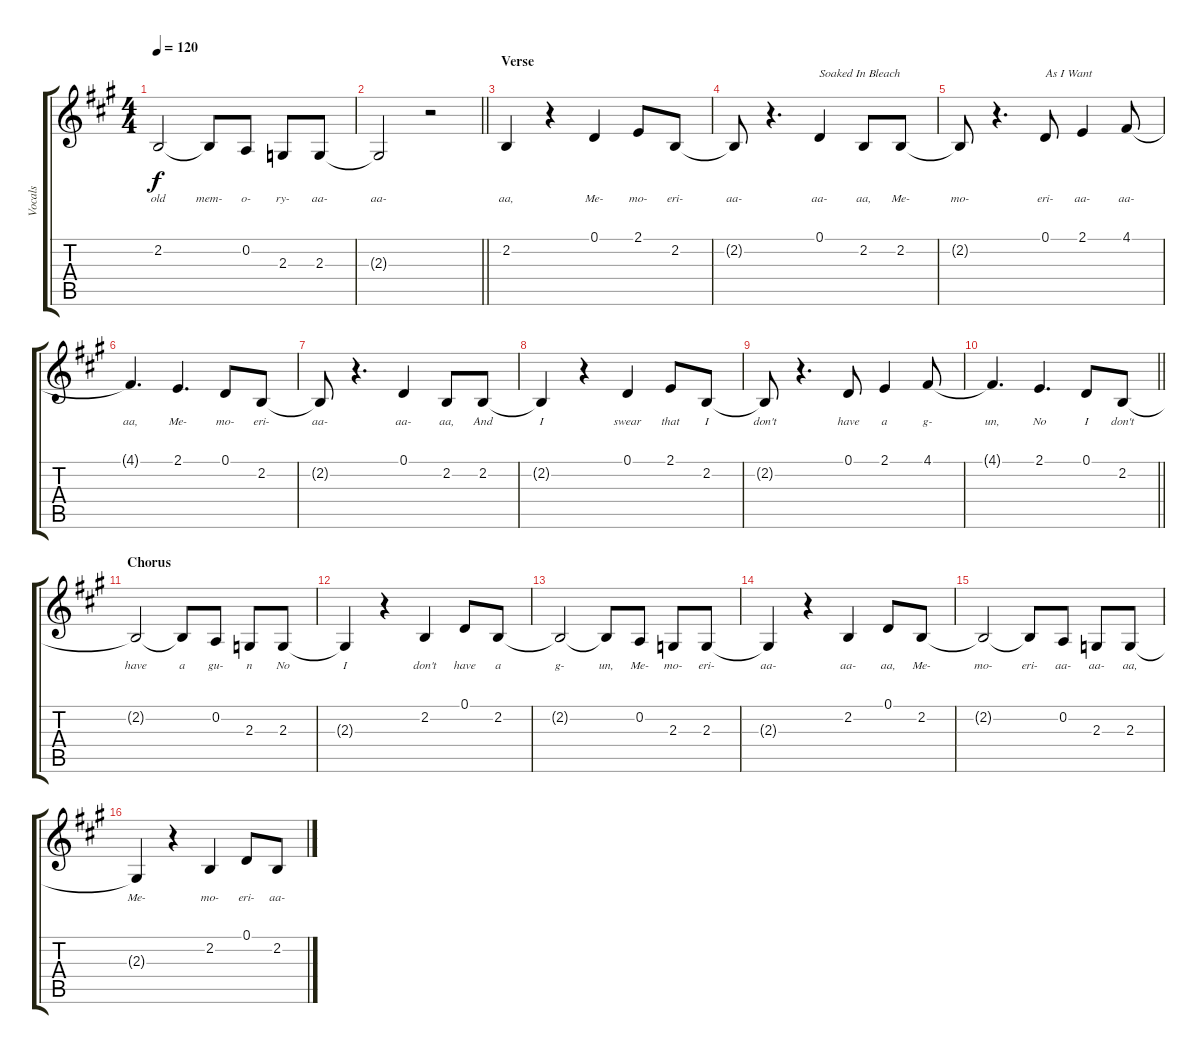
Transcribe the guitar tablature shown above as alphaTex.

\track ("Vocals" "Vocals") {instrument lead8bassandlead}
\staff {score tabs}
\tuning (D4 A3 F3 C3 G2 D2) {hide}
\ts (4 4)
\tempo 120
\clef g2
\ks a
2.2{t}.2{lyrics (0 "old") lyrics (1 "") lyrics (2 "") lyrics (3 "") lyrics (4 "") dy f} 2.2{t}.8{lyrics (0 "mem-") lyrics (1 "") lyrics (2 "") lyrics (3 "") lyrics (4 "")} 0.2.8{lyrics (0 "o-") lyrics (1 "") lyrics (2 "") lyrics (3 "") lyrics (4 "")} 2.3.8{lyrics (0 "ry-") lyrics (1 "") lyrics (2 "") lyrics (3 "") lyrics (4 "")} 2.3.8{lyrics (0 "aa-") lyrics (1 "") lyrics (2 "") lyrics (3 "") lyrics (4 "")} |
\barLineRight lightlight
2.3{t}.2{lyrics (0 "aa-") lyrics (1 "") lyrics (2 "") lyrics (3 "") lyrics (4 "")} r.2 |
\section ("" "Verse")
2.2.4{lyrics (0 "aa,") lyrics (1 "") lyrics (2 "") lyrics (3 "") lyrics (4 "")} r.4 0.1.4{lyrics (0 "Me-") lyrics (1 "") lyrics (2 "") lyrics (3 "") lyrics (4 "")} 2.1.8{lyrics (0 "mo-") lyrics (1 "") lyrics (2 "") lyrics (3 "") lyrics (4 "")} 2.2.8{lyrics (0 "eri-") lyrics (1 "") lyrics (2 "") lyrics (3 "") lyrics (4 "")} |
2.2{t}.8{lyrics (0 "aa-") lyrics (1 "") lyrics (2 "") lyrics (3 "") lyrics (4 "")} r.4{d} 0.1.4{txt "Soaked In Bleach" lyrics (0 "aa-") lyrics (1 "") lyrics (2 "") lyrics (3 "") lyrics (4 "")} 2.2.8{lyrics (0 "aa,") lyrics (1 "") lyrics (2 "") lyrics (3 "") lyrics (4 "")} 2.2.8{lyrics (0 "Me-") lyrics (1 "") lyrics (2 "") lyrics (3 "") lyrics (4 "")} |
2.2{t}.8{lyrics (0 "mo-") lyrics (1 "") lyrics (2 "") lyrics (3 "") lyrics (4 "")} r.4{d} 0.1.8{txt "As I Want" lyrics (0 "eri-") lyrics (1 "") lyrics (2 "") lyrics (3 "") lyrics (4 "")} 2.1.4{lyrics (0 "aa-") lyrics (1 "") lyrics (2 "") lyrics (3 "") lyrics (4 "")} 4.1.8{lyrics (0 "aa-") lyrics (1 "") lyrics (2 "") lyrics (3 "") lyrics (4 "")} |
4.1{t}.4{d lyrics (0 "aa,") lyrics (1 "") lyrics (2 "") lyrics (3 "") lyrics (4 "")} 2.1.4{d lyrics (0 "Me-") lyrics (1 "") lyrics (2 "") lyrics (3 "") lyrics (4 "")} 0.1.8{lyrics (0 "mo-") lyrics (1 "") lyrics (2 "") lyrics (3 "") lyrics (4 "")} 2.2.8{lyrics (0 "eri-") lyrics (1 "") lyrics (2 "") lyrics (3 "") lyrics (4 "")} |
2.2{t}.8{lyrics (0 "aa-") lyrics (1 "") lyrics (2 "") lyrics (3 "") lyrics (4 "")} r.4{d} 0.1.4{lyrics (0 "aa-") lyrics (1 "") lyrics (2 "") lyrics (3 "") lyrics (4 "")} 2.2.8{lyrics (0 "aa,") lyrics (1 "") lyrics (2 "") lyrics (3 "") lyrics (4 "")} 2.2.8{lyrics (0 "And") lyrics (1 "") lyrics (2 "") lyrics (3 "") lyrics (4 "")} |
2.2{t}.4{lyrics (0 "I") lyrics (1 "") lyrics (2 "") lyrics (3 "") lyrics (4 "")} r.4 0.1.4{lyrics (0 "swear") lyrics (1 "") lyrics (2 "") lyrics (3 "") lyrics (4 "")} 2.1.8{lyrics (0 "that") lyrics (1 "") lyrics (2 "") lyrics (3 "") lyrics (4 "")} 2.2.8{lyrics (0 "I") lyrics (1 "") lyrics (2 "") lyrics (3 "") lyrics (4 "")} |
2.2{t}.8{lyrics (0 "don't") lyrics (1 "") lyrics (2 "") lyrics (3 "") lyrics (4 "")} r.4{d} 0.1.8{lyrics (0 "have") lyrics (1 "") lyrics (2 "") lyrics (3 "") lyrics (4 "")} 2.1.4{lyrics (0 "a") lyrics (1 "") lyrics (2 "") lyrics (3 "") lyrics (4 "")} 4.1.8{lyrics (0 "g-") lyrics (1 "") lyrics (2 "") lyrics (3 "") lyrics (4 "")} |
\barLineRight lightlight
4.1{t}.4{d lyrics (0 "un,") lyrics (1 "") lyrics (2 "") lyrics (3 "") lyrics (4 "")} 2.1.4{d lyrics (0 "No") lyrics (1 "") lyrics (2 "") lyrics (3 "") lyrics (4 "")} 0.1.8{lyrics (0 "I") lyrics (1 "") lyrics (2 "") lyrics (3 "") lyrics (4 "")} 2.2.8{lyrics (0 "don't") lyrics (1 "") lyrics (2 "") lyrics (3 "") lyrics (4 "")} |
\section ("" "Chorus")
2.2{t}.2{lyrics (0 "have") lyrics (1 "") lyrics (2 "") lyrics (3 "") lyrics (4 "")} 2.2{t}.8{lyrics (0 "a") lyrics (1 "") lyrics (2 "") lyrics (3 "") lyrics (4 "")} 0.2.8{lyrics (0 "gu-") lyrics (1 "") lyrics (2 "") lyrics (3 "") lyrics (4 "")} 2.3.8{lyrics (0 "n") lyrics (1 "") lyrics (2 "") lyrics (3 "") lyrics (4 "")} 2.3.8{lyrics (0 "No") lyrics (1 "") lyrics (2 "") lyrics (3 "") lyrics (4 "")} |
2.3{t}.4{lyrics (0 "I") lyrics (1 "") lyrics (2 "") lyrics (3 "") lyrics (4 "")} r.4 2.2.4{lyrics (0 "don't") lyrics (1 "") lyrics (2 "") lyrics (3 "") lyrics (4 "")} 0.1.8{lyrics (0 "have") lyrics (1 "") lyrics (2 "") lyrics (3 "") lyrics (4 "")} 2.2.8{lyrics (0 "a") lyrics (1 "") lyrics (2 "") lyrics (3 "") lyrics (4 "")} |
2.2{t}.2{lyrics (0 "g-") lyrics (1 "") lyrics (2 "") lyrics (3 "") lyrics (4 "")} 2.2{t}.8{lyrics (0 "un,") lyrics (1 "") lyrics (2 "") lyrics (3 "") lyrics (4 "")} 0.2.8{lyrics (0 "Me-") lyrics (1 "") lyrics (2 "") lyrics (3 "") lyrics (4 "")} 2.3.8{lyrics (0 "mo-") lyrics (1 "") lyrics (2 "") lyrics (3 "") lyrics (4 "")} 2.3.8{lyrics (0 "eri-") lyrics (1 "") lyrics (2 "") lyrics (3 "") lyrics (4 "")} |
2.3{t}.4{lyrics (0 "aa-") lyrics (1 "") lyrics (2 "") lyrics (3 "") lyrics (4 "")} r.4 2.2.4{lyrics (0 "aa-") lyrics (1 "") lyrics (2 "") lyrics (3 "") lyrics (4 "")} 0.1.8{lyrics (0 "aa,") lyrics (1 "") lyrics (2 "") lyrics (3 "") lyrics (4 "")} 2.2.8{lyrics (0 "Me-") lyrics (1 "") lyrics (2 "") lyrics (3 "") lyrics (4 "")} |
2.2{t}.2{lyrics (0 "mo-") lyrics (1 "") lyrics (2 "") lyrics (3 "") lyrics (4 "")} 2.2{t}.8{lyrics (0 "eri-") lyrics (1 "") lyrics (2 "") lyrics (3 "") lyrics (4 "")} 0.2.8{lyrics (0 "aa-") lyrics (1 "") lyrics (2 "") lyrics (3 "") lyrics (4 "")} 2.3.8{lyrics (0 "aa-") lyrics (1 "") lyrics (2 "") lyrics (3 "") lyrics (4 "")} 2.3.8{lyrics (0 "aa,") lyrics (1 "") lyrics (2 "") lyrics (3 "") lyrics (4 "")} |
2.3{t}.4{lyrics (0 "Me-") lyrics (1 "") lyrics (2 "") lyrics (3 "") lyrics (4 "")} r.4 2.2.4{lyrics (0 "mo-") lyrics (1 "") lyrics (2 "") lyrics (3 "") lyrics (4 "")} 0.1.8{lyrics (0 "eri-") lyrics (1 "") lyrics (2 "") lyrics (3 "") lyrics (4 "")} 2.2.8{lyrics (0 "aa-") lyrics (1 "") lyrics (2 "") lyrics (3 "") lyrics (4 "")}
